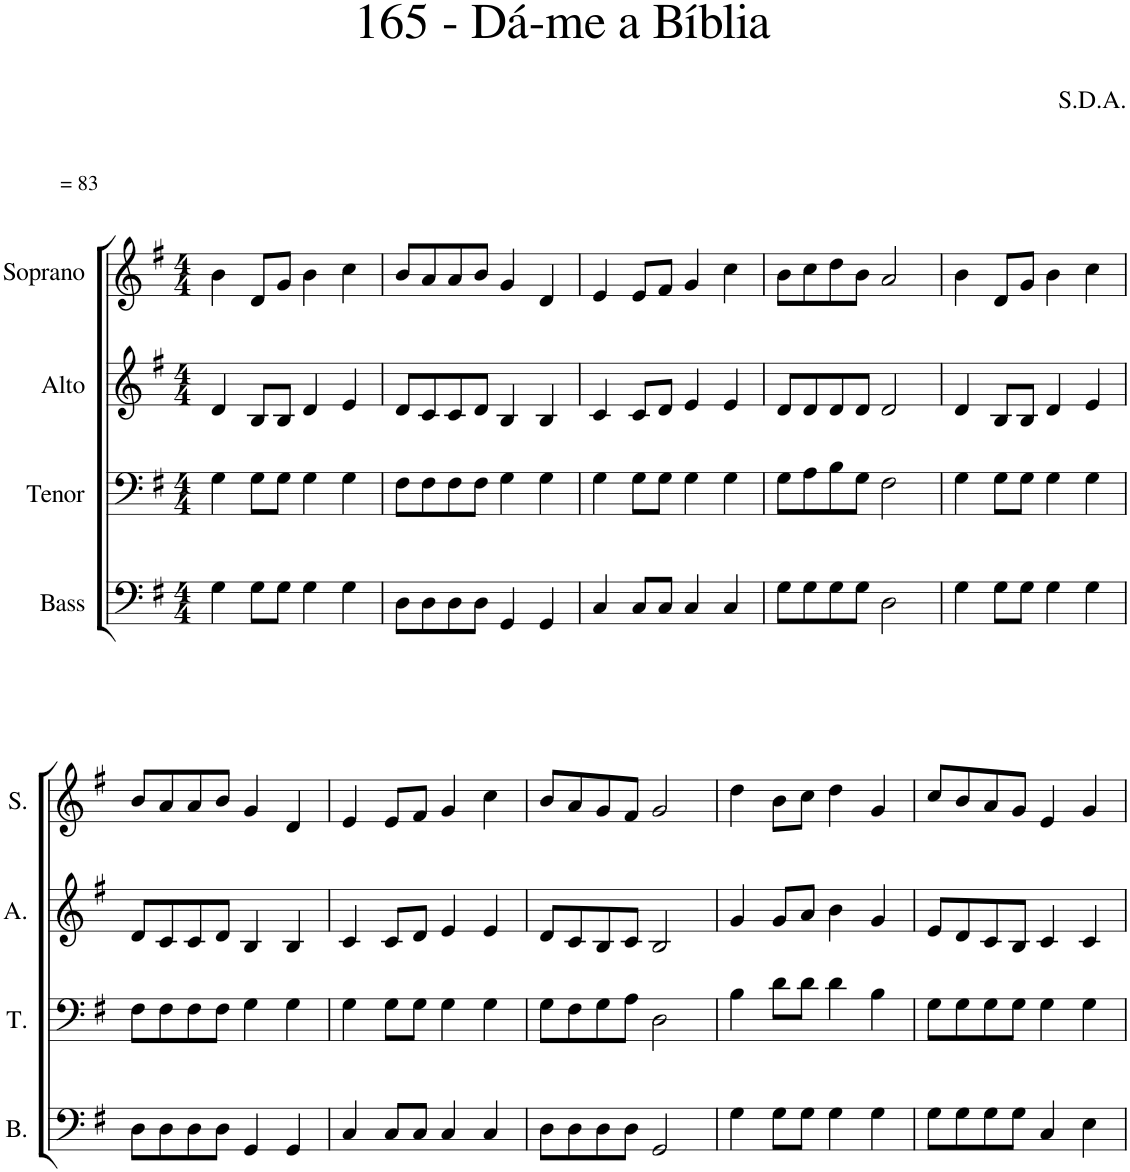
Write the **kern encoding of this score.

**kern	**kern	**kern	**kern
*part4	*part3	*part2	*part1
*staff4	*staff3	*staff2	*staff1
*I"Bass	*I"Tenor	*I"Alto	*I"Soprano
*I'B.	*I'T.	*I'A.	*I'S.
*clefF4	*clefF4	*clefG2	*clefG2
*k[f#]	*k[f#]	*k[f#]	*k[f#]
*M4/4	*M4/4	*M4/4	*M4/4
=1	=1	=1	=1
!	!	!	!LO:TX:a:t== 83
4G\	4G\	4d/	4b\
8G\L	8G\L	8B/L	8d/L
8G\J	8G\J	8B/J	8g/J
4G\	4G\	4d/	4b\
4G\	4G\	4e/	4cc\
=2	=2	=2	=2
8D\L	8F#\L	8d/L	8b/L
8D\	8F#\	8c/	8a/
8D\	8F#\	8c/	8a/
8D\J	8F#\J	8d/J	8b/J
4GG/	4G\	4B/	4g/
4GG/	4G\	4B/	4d/
=3	=3	=3	=3
4C/	4G\	4c/	4e/
8C/L	8G\L	8c/L	8e/L
8C/J	8G\J	8d/J	8f#/J
4C/	4G\	4e/	4g/
4C/	4G\	4e/	4cc\
=4	=4	=4	=4
8G\L	8G\L	8d/L	8b\L
8G\	8A\	8d/	8cc\
8G\	8B\	8d/	8dd\
8G\J	8G\J	8d/J	8b\J
2D\	2F#\	2d/	2a/
=5	=5	=5	=5
4G\	4G\	4d/	4b\
8G\L	8G\L	8B/L	8d/L
8G\J	8G\J	8B/J	8g/J
4G\	4G\	4d/	4b\
4G\	4G\	4e/	4cc\
!!LO:LB:g=z
=6	=6	=6	=6
8D\L	8F#\L	8d/L	8b/L
8D\	8F#\	8c/	8a/
8D\	8F#\	8c/	8a/
8D\J	8F#\J	8d/J	8b/J
4GG/	4G\	4B/	4g/
4GG/	4G\	4B/	4d/
=7	=7	=7	=7
4C/	4G\	4c/	4e/
8C/L	8G\L	8c/L	8e/L
8C/J	8G\J	8d/J	8f#/J
4C/	4G\	4e/	4g/
4C/	4G\	4e/	4cc\
=8	=8	=8	=8
8D\L	8G\L	8d/L	8b/L
8D\	8F#\	8c/	8a/
8D\	8G\	8B/	8g/
8D\J	8A\J	8c/J	8f#/J
2GG/	2D\	2B/	2g/
=9	=9	=9	=9
4G\	4B\	4g/	4dd\
8G\L	8d\L	8g/L	8b\L
8G\J	8d\J	8a/J	8cc\J
4G\	4d\	4b\	4dd\
4G\	4B\	4g/	4g/
=10	=10	=10	=10
8G\L	8G\L	8e/L	8cc/L
8G\	8G\	8d/	8b/
8G\	8G\	8c/	8a/
8G\J	8G\J	8B/J	8g/J
4C/	4G\	4c/	4e/
4E\	4G\	4c/	4g/
=	=	=	=
*-	*-	*-	*-
